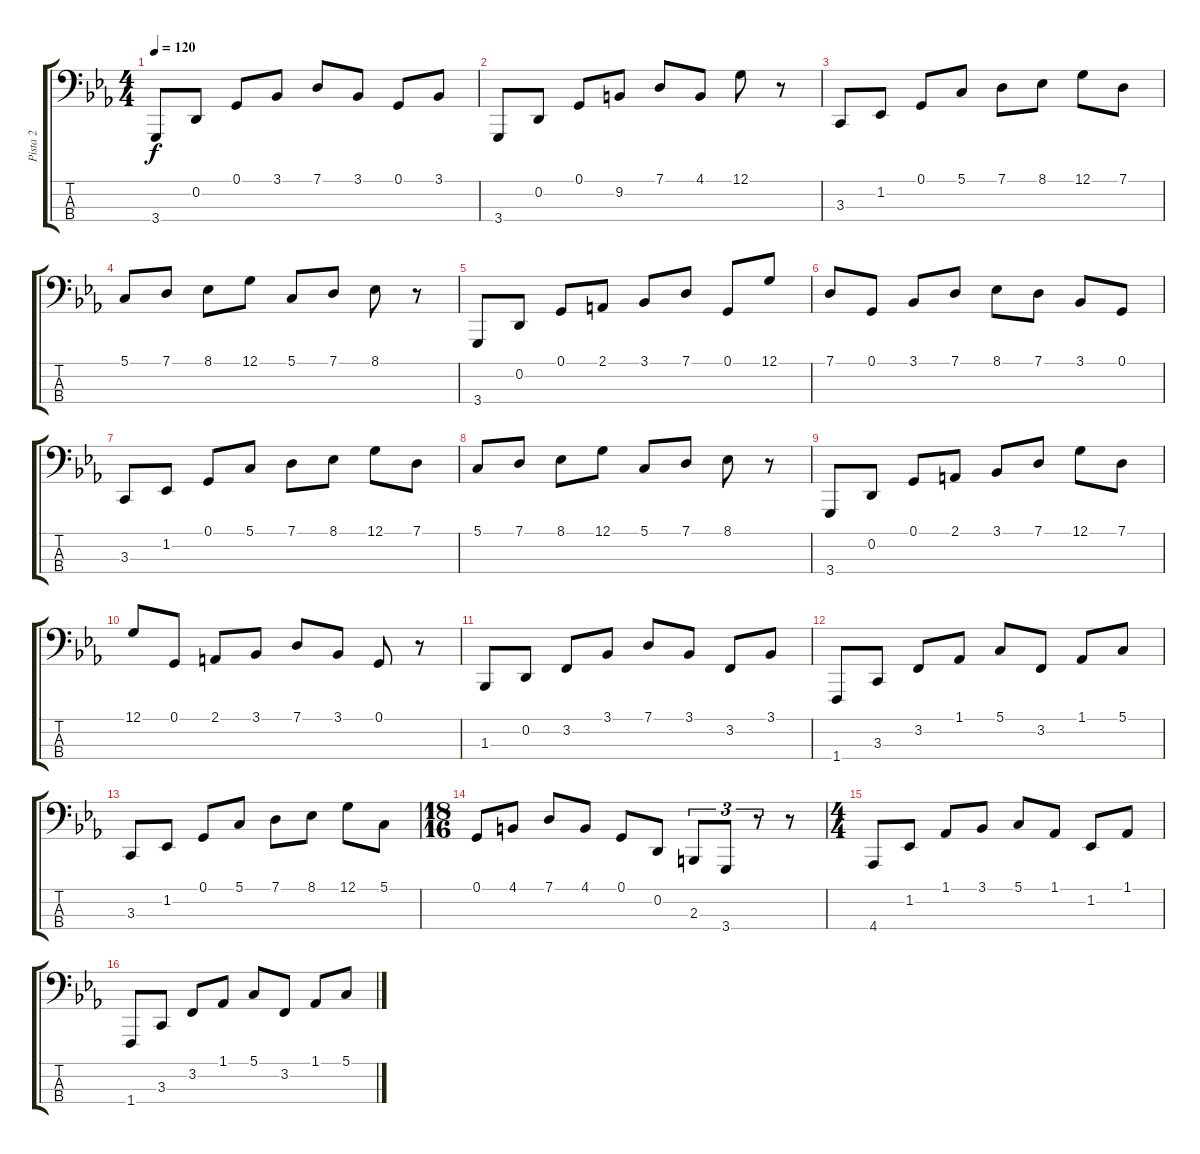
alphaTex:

\track ("Pista 2" "Pista 2") {instrument brightacousticpiano}
\staff {score tabs}
\tuning (G2 D2 A1 E1) {hide}
\ts (4 4)
\tempo 120
\clef f4
\ks eb
3.4.8{dy f} 0.2.8 0.1.8 3.1.8 7.1.8 3.1.8 0.1.8 3.1.8 |
3.4.8 0.2.8 0.1.8 9.2.8 7.1.8 4.1.8 12.1.8 r.8 |
3.3.8 1.2.8 0.1.8 5.1.8 7.1.8 8.1.8 12.1.8 7.1.8 |
5.1.8 7.1.8 8.1.8 12.1.8 5.1.8 7.1.8 8.1.8 r.8 |
3.4.8 0.2.8 0.1.8 2.1.8 3.1.8 7.1.8 0.1.8 12.1.8 |
7.1.8 0.1.8 3.1.8 7.1.8 8.1.8 7.1.8 3.1.8 0.1.8 |
3.3.8 1.2.8 0.1.8 5.1.8 7.1.8 8.1.8 12.1.8 7.1.8 |
5.1.8 7.1.8 8.1.8 12.1.8 5.1.8 7.1.8 8.1.8 r.8 |
3.4.8 0.2.8 0.1.8 2.1.8 3.1.8 7.1.8 12.1.8 7.1.8 |
12.1.8 0.1.8 2.1.8 3.1.8 7.1.8 3.1.8 0.1.8 r.8 |
1.3.8 0.2.8 3.2.8 3.1.8 7.1.8 3.1.8 3.2.8 3.1.8 |
1.4.8 3.3.8 3.2.8 1.1.8 5.1.8 3.2.8 1.1.8 5.1.8 |
3.3.8 1.2.8 0.1.8 5.1.8 7.1.8 8.1.8 12.1.8 5.1.8 |
\ts (18 16)
0.1.8 4.1.8 7.1.8 4.1.8 0.1.8 0.2.8 2.3.8{tu (3 2)} 3.4.8{tu (3 2)} r.8{tu (3 2)} r.8 |
\ts (4 4)
4.4.8 1.2.8 1.1.8 3.1.8 5.1.8 1.1.8 1.2.8 1.1.8 |
1.4.8 3.3.8 3.2.8 1.1.8 5.1.8 3.2.8 1.1.8 5.1.8
